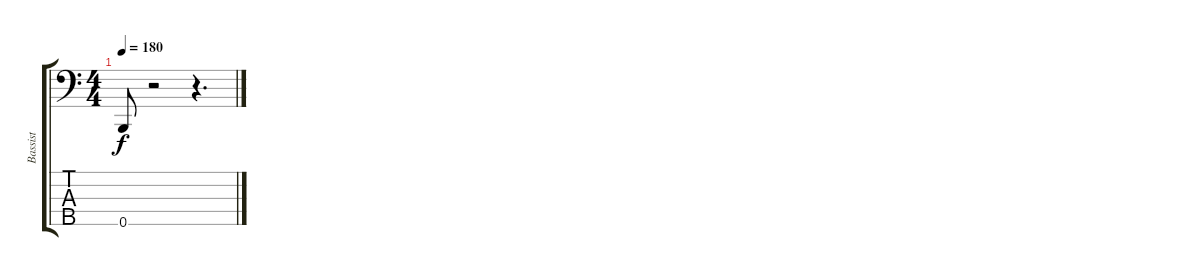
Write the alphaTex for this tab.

\track ("Bassist" "Bassist") {instrument electricbasspick}
\staff {score tabs}
\tuning (G2 D2 A1 E1 B0) {hide}
\ts (4 4)
\tempo 180
\clef f4
\ks c
0.5.8{dy f} r.2 r.4{d}
